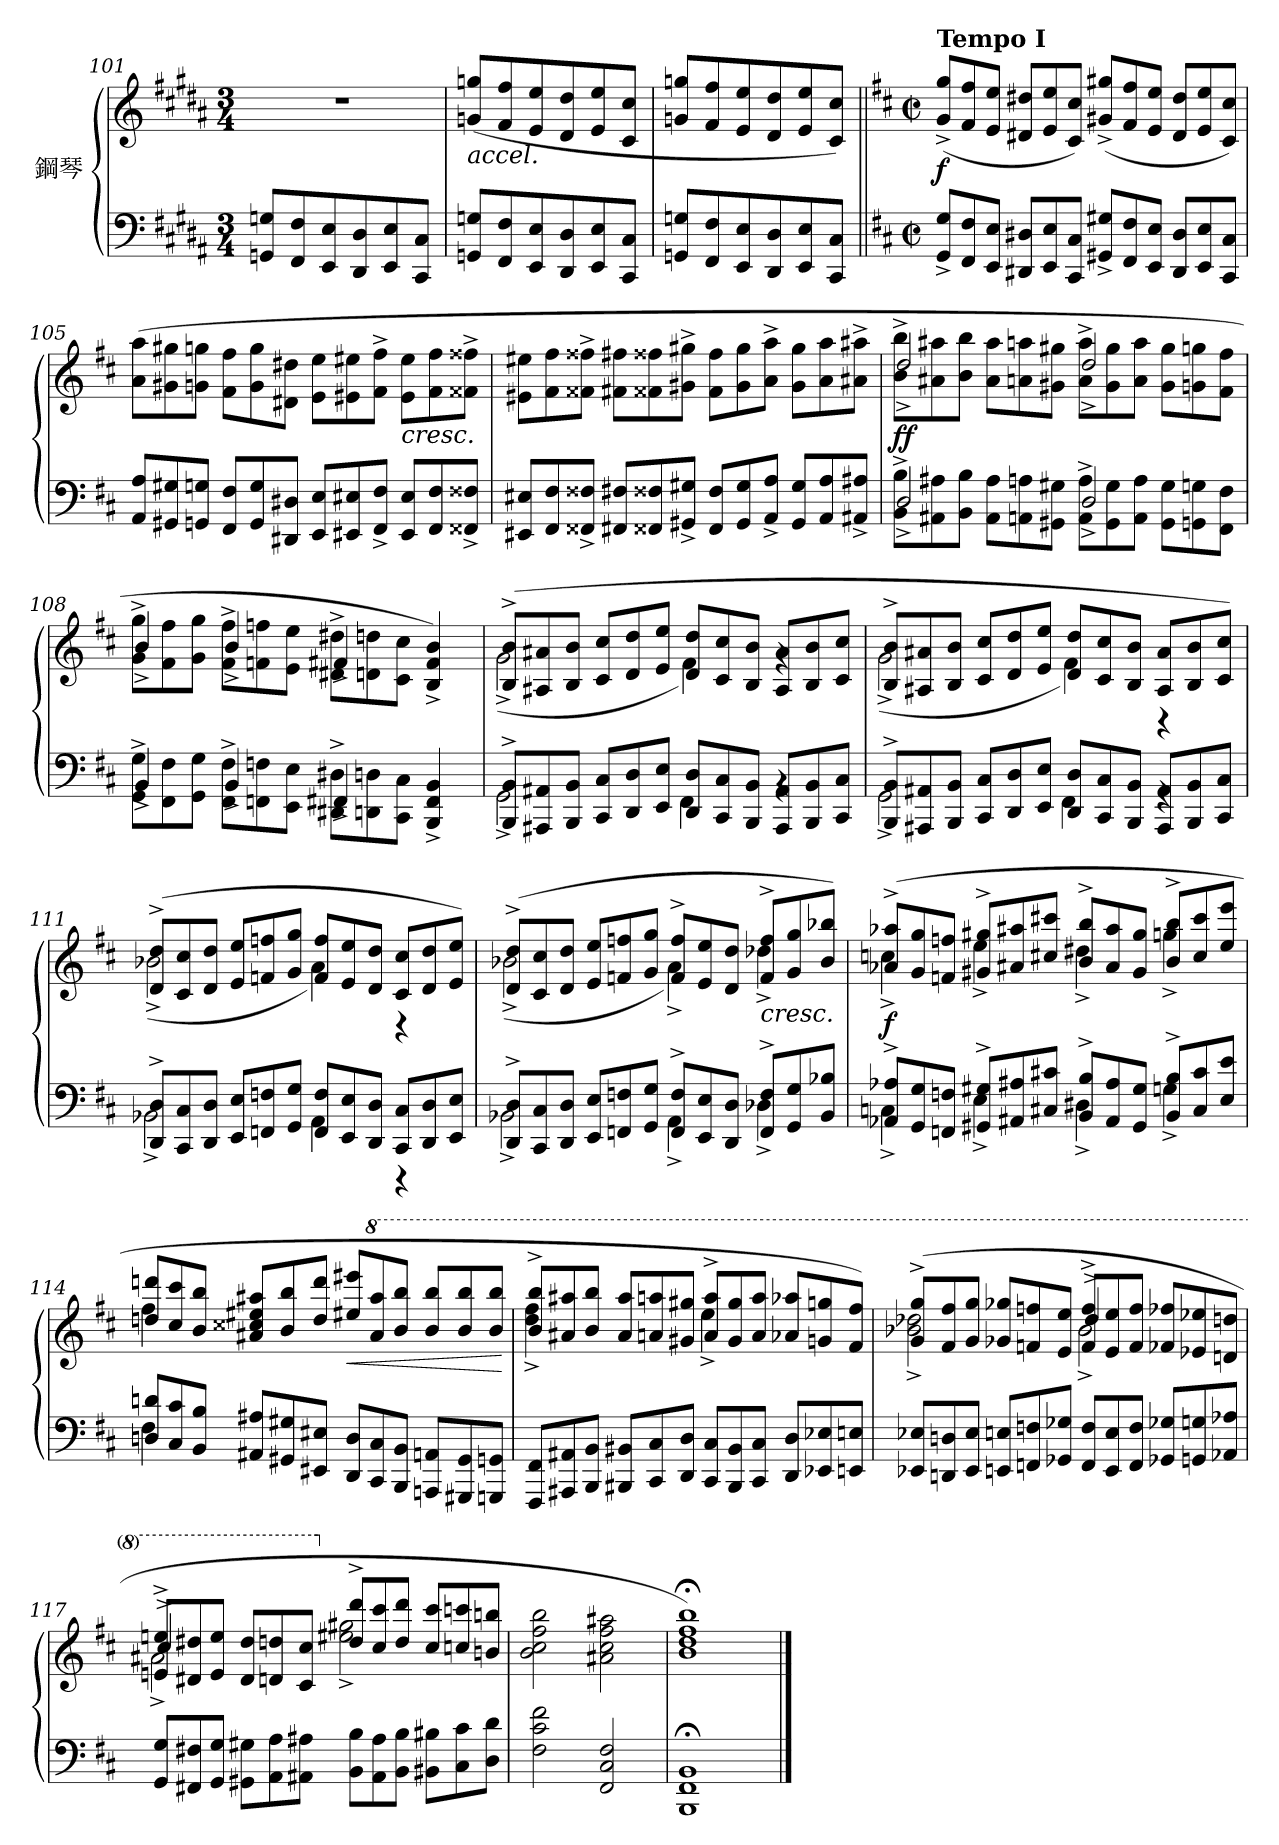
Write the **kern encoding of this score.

**kern	**kern	**dynam
*part1	*part1	*part1
*staff2	*staff1	*staff1/2
*I"鋼琴	*	*
*clefF4	*clefG2	*
*k[f#c#g#d#a#]	*k[f#c#g#d#a#]	*
*M3/4	*M3/4	*
=101	=101	=101
8GGn/ 8Gn/L	2.r	.
8FF#/ 8F#/	.	.
8EE/ 8E/	.	.
8DD#/ 8D#/	.	.
8EE/ 8E/	.	.
8CC#/ 8C#/J	.	.
=102	=102	=102
*	*MM100	*
!	!LO:TX:b:i:t=accel.	!
8GGn/ 8Gn/L	(>8gn/ 8ggn/L	.
8FF#/ 8F#/	8f#/ 8ff#/	.
*	*MM106	*
8EE/ 8E/	8e/ 8ee/	.
8DD#/ 8D#/	8d#/ 8dd#/	.
*	*MM114	*
8EE/ 8E/	8e/ 8ee/	.
8CC#/ 8C#/J	8c#/ 8cc#/J	.
=103	=103	=103
*	*MM124	*
8GGn/ 8Gn/L	8gn/ 8ggn/L	.
8FF#/ 8F#/	8f#/ 8ff#/	.
*	*MM136	*
8EE/ 8E/	8e/ 8ee/	.
8DD#/ 8D#/	8d#/ 8dd#/	.
*	*MM144	*
8EE/ 8E/	8e/ 8ee/	.
8CC#/ 8C#/J	8c#/ 8cc#/J)	.
!!LO:LB:g=z
=104||	=104||	=104||
*k[f#c#]	*k[f#c#]	*
*M2/2	*M2/2	*
*met(c|)	*met(c|)	*
*Xtuplet	*Xtuplet	*
!	!LO:TX:a:B:t=Tempo I	!
!	!	!LO:DY:b
12GG/^ 12G/^L	(<12g/^ 12gg/^L	f
12FF#/ 12F#/	12f#/ 12ff#/	.
12EE/ 12E/J	12e/ 12ee/J	.
12DD#X/ 12D#X/L	12d#X/ 12dd#X/L	.
12EE/ 12E/	12e/ 12ee/	.
12CC#/ 12C#/J	12c#/ 12cc#/J)	.
12GG#X/^ 12G#X/^L	(<12g#X/^ 12gg#X/^L	.
12FF#/ 12F#/	12f#/ 12ff#/	.
12EE/ 12E/J	12e/ 12ee/J	.
12DD#/ 12D#/L	12d#/ 12dd#/L	.
12EE/ 12E/	12e/ 12ee/	.
12CC#/ 12C#/J	12c#/ 12cc#/J)	.
=105	=105	=105
12AA/ 12A/L	(>12a\ 12aa\L	.
12GG#X/ 12G#X/	12g#X\ 12gg#X\	.
12GGn/ 12Gn/J	12gn\ 12ggn\J	.
12FF#/ 12F#/L	12f#\ 12ff#\L	.
12GG/ 12G/	12g\ 12gg\	.
12DD#X/ 12D#X/J	12d#X\ 12dd#X\J	.
12EE/ 12E/L	12e\ 12ee\L	.
12EE#X/ 12E#X/	12e#X\ 12ee#X\	.
12FF#/^ 12F#/^J	12f#\^ 12ff#\^J	.
!	!LO:TX:b:i:t=cresc.	!
12EE#/ 12E#/L	12e#\ 12ee#\L	.
12FF#/ 12F#/	12f#\ 12ff#\	.
12FF##X/^ 12F##X/^J	12f##X\^ 12ff##X\^J	.
=106	=106	=106
12EE#X/ 12E#X/L	12e#X\ 12ee#X\L	.
12FF#/ 12F#/	12f#\ 12ff#\	.
12FF##X/^ 12F##X/^J	12f##X\^ 12ff##X\^J	.
12FF#X/ 12F#X/L	12f#X\ 12ff#X\L	.
12FF##X/ 12F##X/	12f##X\ 12ff##X\	.
12GG#X/^ 12G#X/^J	12g#X\^ 12gg#X\^J	.
12FF##/ 12F##/L	12f##\ 12ff##\L	.
12GG#/ 12G#/	12g#\ 12gg#\	.
12AA/^ 12A/^J	12a\^ 12aa\^J	.
12GG#/ 12G#/L	12g#\ 12gg#\L	.
12AA/ 12A/	12a\ 12aa\	.
12AA#X/^ 12A#X/^J	12a#X\^ 12aa#X\^J	.
!!LO:LB:g=z
=107	=107	=107
*	*MM100	*
*^	*^	*
!	!	!	!	!LO:DY:b
12BB\^ 12B\^L	2D^/	12b\^ 12bb\^L	2dd^/	ff
*	*	*MM144	*	*
12AA#X\ 12A#X\	.	12a#X\ 12aa#X\	.	.
12BB\ 12B\J	.	12b\ 12bb\J	.	.
12AA#\ 12A#\L	.	12a#\ 12aa#\L	.	.
12AAn\ 12An\	.	12an\ 12aan\	.	.
12GG#X\ 12G#X\J	.	12g#X\ 12gg#X\J	.	.
12AA\^ 12A\^L	2D^/	12a\^ 12aa\^L	2dd^/	.
12GG#\ 12G#\	.	12g#\ 12gg#\	.	.
12AA\ 12A\J	.	12a\ 12aa\J	.	.
12GG#\ 12G#\L	.	12g#\ 12gg#\L	.	.
12GGn\ 12Gn\	.	12gn\ 12ggn\	.	.
12FF#\ 12F#\J	.	12f#\ 12ff#\J	.	.
=108	=108	=108	=108	=108
12GG\^ 12G\^L	4BB^/	12g\^ 12gg\^L	4b^/	.
12FF#\ 12F#\	.	12f#\ 12ff#\	.	.
12GG\ 12G\J	.	12g\ 12gg\J	.	.
12FF#\^ 12F#\^L	4BB^/	12f#\^ 12ff#\^L	4b^/	.
12FFn\ 12Fn\	.	12fn\ 12ffn\	.	.
12EE\ 12E\J	.	12e\ 12ee\J	.	.
12DD#X\^ 12D#X\^L	4FF#X^/	12d#X\^ 12dd#X\^L	4f#X^/	.
12DDn\ 12Dn\	.	12dn\ 12ddn\	.	.
12CC#\ 12C#\J	.	12c#\ 12cc#\J	.	.
4BBB/^ 4FF#/^ 4BB/^	4ryy	4B/^ 4f#/^ 4b/^)	4ryy	.
=109	=109	=109	=109	=109
12BBB/^ 12BB/^L	2GG^\	(>12B/^ 12b/^L	(<2g^\	.
12AAA#X/ 12AA#X/	.	12A#X/ 12a#X/	.	.
12BBB/ 12BB/J	.	12B/ 12b/J	.	.
12CC#/ 12C#/L	.	12c#/ 12cc#/L	.	.
12DD/ 12D/	.	12d/ 12dd/	.	.
12EE/ 12E/J	.	12e/ 12ee/J	.	.
12DD/ 12D/L	4FF#\	12d/ 12dd/L	4f#\)	.
12CC#/ 12C#/	.	12c#/ 12cc#/	.	.
12BBB/ 12BB/J	.	12B/ 12b/J	.	.
12AAA#/ 12AA#/L	4rBB	12A#/ 12a#/L	4rg	.
12BBB/ 12BB/	.	12B/ 12b/	.	.
12CC#/ 12C#/J	.	12c#/ 12cc#/J	.	.
!!LO:LB:g=z	!!
=110	=110	=110	=110	=110
12BBB/^ 12BB/^L	2GG^\	12B/^ 12b/^L	(<2g^\	.
12AAA#X/ 12AA#X/	.	12A#X/ 12a#X/	.	.
12BBB/ 12BB/J	.	12B/ 12b/J	.	.
12CC#/ 12C#/L	.	12c#/ 12cc#/L	.	.
12DD/ 12D/	.	12d/ 12dd/	.	.
12EE/ 12E/J	.	12e/ 12ee/J	.	.
12DD/ 12D/L	4FF#\	12d/ 12dd/L	4f#\)	.
12CC#/ 12C#/	.	12c#/ 12cc#/	.	.
12BBB/ 12BB/J	.	12B/ 12b/J	.	.
12AAA#/ 12AA#/L	4rGG	12A#/ 12a#/L	4r	.
12BBB/ 12BB/	.	12B/ 12b/	.	.
12CC#/ 12C#/J	.	12c#/ 12cc#/J)	.	.
=111	=111	=111	=111	=111
12DD/^ 12D/^L	2BB-X^\	(>12d/^ 12dd/^L	(<2b-X^\	.
12CC#/ 12C#/	.	12c#/ 12cc#/	.	.
12DD/ 12D/J	.	12d/ 12dd/J	.	.
12EE/ 12E/L	.	12e/ 12ee/L	.	.
12FFn/ 12Fn/	.	12fn/ 12ffn/	.	.
12GG/ 12G/J	.	12g/ 12gg/J	.	.
12FF/ 12F/L	4AA\	12f/ 12ff/L	4a\)	.
12EE/ 12E/	.	12e/ 12ee/	.	.
12DD/ 12D/J	.	12d/ 12dd/J	.	.
12CC#/ 12C#/L	4r	12c#/ 12cc#/L	4r	.
12DD/ 12D/	.	12d/ 12dd/	.	.
12EE/ 12E/J	.	12e/ 12ee/J)	.	.
=112	=112	=112	=112	=112
12DD/^ 12D/^L	2BB-X^\	(>12d/^ 12dd/^L	(<2b-X^\	.
12CC#/ 12C#/	.	12c#/ 12cc#/	.	.
12DD/ 12D/J	.	12d/ 12dd/J	.	.
12EE/ 12E/L	.	12e/ 12ee/L	.	.
12FFn/ 12Fn/	.	12fn/ 12ffn/	.	.
12GG/ 12G/J	.	12g/ 12gg/J	.	.
12FF/^ 12F/^L	4AA^\	12f/^ 12ff/^L	4a^\)	.
12EE/ 12E/	.	12e/ 12ee/	.	.
12DD/ 12D/J	.	12d/ 12dd/J	.	.
!	!	!LO:TX:b:i:t=cresc.	!	!
12FF/^ 12F/^L	4D-X^\	12f/^ 12ff/^L	4dd-X^\	.
12GG/ 12G/	.	12g/ 12gg/	.	.
12BB-/ 12B-X/J	.	12b-/ 12bb-X/J)	.	.
!!LO:PB:g=z	!!
=113	=113	=113	=113	=113
!	!	!	!	!LO:DY:b
12AA-X/^ 12A-X/^L	4Cn^\	(>12a-X/^ 12aa-X/^L	4ccn^\	f
12GG/ 12G/	.	12g/ 12gg/	.	.
12FFn/ 12Fn/J	.	12fn/ 12ffn/J	.	.
12GG#X/^ 12G#X/^L	4E^\	12g#X/^ 12gg#X/^L	4ee^\	.
12AA#X/ 12A#X/	.	12a#X/ 12aa#X/	.	.
12C#X/ 12c#X/J	.	12cc#X/ 12ccc#X/J	.	.
12BB/^ 12B/^L	4D#X^\	12b/^ 12bb/^L	4dd#X^\	.
12AA#/ 12A#/	.	12a#/ 12aa#/	.	.
12GG#/ 12G#/J	.	12g#/ 12gg#/J	.	.
12BB/^ 12B/^L	4Gn^\	12b/^ 12bb/^L	4ggn^\	.
12C#/ 12c#/	.	12cc#/ 12ccc#/	.	.
12E/ 12e/J	.	12ee/ 12eee/J	.	.
=114	=114	=114	=114	=114
12Dn/ 12dn/L	4F#\	12ddn/ 12dddn/L	4ff#\	.
12C#/ 12c#/	.	12cc#/ 12ccc#/	.	.
12BB/ 12B/J	.	12b/ 12bb/J	.	.
12AA#X/ 12A#X/L	2.ryy	12a#X/ 12cc##X/ 12ee#X/ 12aa#X/L	2.ryy	.
12GG#X/ 12G#X/	.	12b/ 12bb/	.	.
12EE#X/ 12E#X/J	.	12dd/ 12ddd/J	.	.
!	!	!	!	!LO:HP:b
12DD/ 12D/L	.	12ee#X/ 12eee#X/L	.	<
*	*	*8va	*	*
12CC#/ 12C#/	.	12aa#/ 12aaa#/	.	.
12BBB/ 12BB/J	.	12bb/ 12bbb/J	.	.
12AAAn/ 12AAn/L	.	12bb/ 12bbb/L	.	.
12GGG#X/ 12GG#/	.	12bb/ 12bbb/	.	.
12GGGn/ 12GGn/J	.	12bb/ 12bbb/J	.	.
*v	*v	*	*	*
*	*v	*v	*
.	.	[
=115	=115	=115
*	*^	*
!	!	!	!LO:DY:b
!	!	!	!LO:DY:n=1:b
!	!	!	!LO:DY:n=2:b
12FFF#/ 12FF#/L	12bb/^ 12bbb/^L	4ddd\^ 4fff#\^	other-dynamics f other-dynamics
12AAA#X/ 12AA#X/	12aa#X/ 12aaa#X/	.	.
12BBB/ 12BB/J	12bb/ 12bbb/J	.	.
12BBB#X/ 12BB#X/L	12aa#/ 12aaa#/L	4ryy	.
12CC#/ 12C#/	12aan/ 12aaan/	.	.
12DD/ 12D/J	12gg#X/ 12ggg#X/J	.	.
12CC#/ 12C#/L	12aa/^ 12aaa/^L	4eee^\	.
12BBB#/ 12BB#/	12gg#/ 12ggg#/	.	.
12CC#/ 12C#/J	12aa/ 12aaa/J	.	.
12DD/ 12D/L	12aa-X/ 12aaa-X/L	4ryy	.
12EE-X/ 12E-X/	12ggn/ 12gggn/	.	.
12EEn/ 12En/J	12ff#/ 12fff#/J)	.	.
!!LO:LB:g=z
=116	=116	=116	=116
*	*	*^	*
12EE-X/ 12E-X/L	(>12gg/^ 12ggg/^L	2bb-X\^ 2ddd-X\^	2ryy	.
12DDn/ 12Dn/	12ff#/ 12fff#/	.	.	.
12EE-/ 12E-/J	12gg/ 12ggg/J	.	.	.
12EEn/ 12En/L	12gg-X/ 12ggg-X/L	.	.	.
12FFn/ 12Fn/	12ffn/ 12fffn/	.	.	.
12GG-X/ 12G-X/J	12ee/ 12eee/J	.	.	.
12FF/ 12F/L	12ff/^ 12fff/^L	2bb-^\	4ddd-^/	.
12EE/ 12E/	12ee/ 12eee/	.	.	.
12FF/ 12F/J	12ff/ 12fff/J	.	.	.
12GG-X/ 12G-X/L	12ff-X/ 12fff-X/L	.	4ryy	.
12GGn/ 12Gn/	12ee-X/ 12eee-X/	.	.	.
12AA-X/ 12A-X/J	12ddn/ 12dddn/J	.	.	.
=117	=117	=117	=117	=117
12GG/ 12G/L	12een/^ 12eeen/^L	2aa#X^\	4ccc#^/	.
12FF#X/ 12F#X/	12dd#X/ 12ddd#X/	.	.	.
12GG/ 12G/J	12ee/ 12eee/J	.	.	.
12GG#X\ 12G#X\L	12dd#/ 12ddd#/L	.	2.ryy	.
12AA\ 12A\	12ddn/ 12dddn/	.	.	.
12AA#X\ 12A#X\J	12cc#/ 12ccc#/J	.	.	.
*	*X8va	*	*	*
12BB\ 12B\L	12dd/^ 12ddd/^L	2ee#X\^ 2gg#X\^	.	.
12AA#\ 12A#\	12cc#/ 12ccc#/	.	.	.
12BB\ 12B\J	12dd/ 12ddd/J	.	.	.
12BB#X\ 12B#X\L	12cc#/ 12ccc#/L	.	.	.
12C#\ 12c#\	12ccn/ 12cccn/	.	.	.
12D\ 12d\J	12bn/ 12bbn/J	.	.	.
*	*v	*v	*v	*
=118	=118	=118
*	*MM132	*
2F#\ 2c#\ 2f#\	2b\ 2cc#\ 2ff#\ 2bb\	.
*	*MM118	*
2FF#/ 2C#/ 2F#/	2a#X\ 2cc#\ 2ff#\ 2aa#X\	.
=119	=119	=119
*	*MM70	*
1BBB;< 1FF#;< 1BB;<	1b;< 1dd;< 1ff#;< 1bb;<)	.
==	==	==
*-	*-	*-
